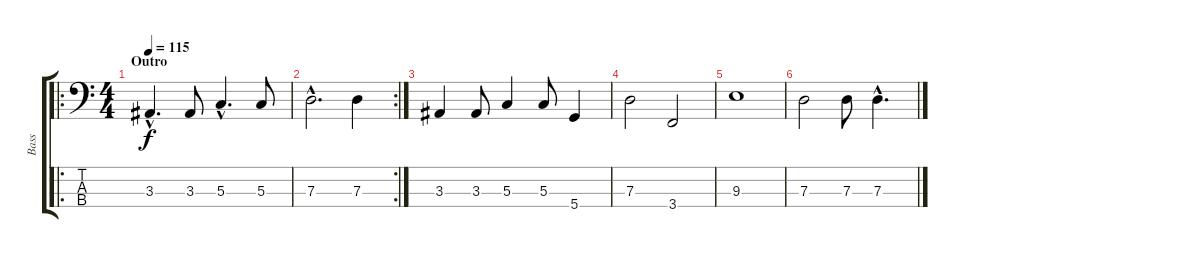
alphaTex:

\track ("Bass" "Bass") {instrument electricbasspick}
\staff {score tabs}
\tuning (F2 C2 G1 D1) {hide}
\ro
\ts (4 4)
\section ("" "Outro")
\tempo 115
\clef f4
\ks c
3.3{hac}.4{d dy f} 3.3.8 5.3{hac}.4{d} 5.3.8 |
\rc 2
7.3{hac}.2{d} 7.3.4 |
3.3.4 3.3.8 5.3.4 5.3.8 5.4.4 |
7.3.2 3.4.2 |
9.3.1 |
7.3.2 7.3.8 7.3{hac}.4{d}
